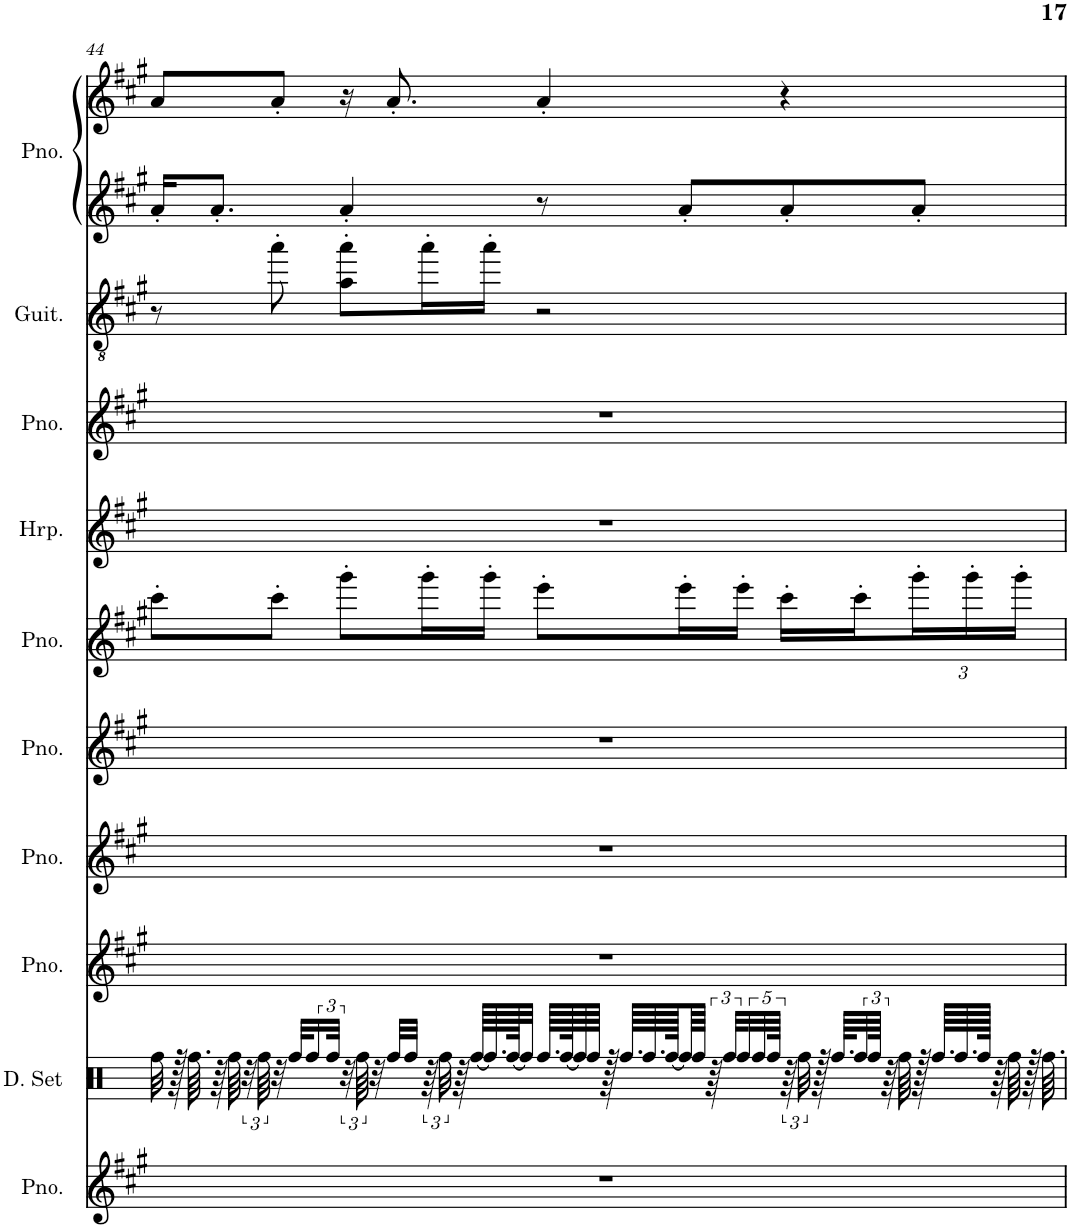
**kern	**kern	**kern	**kern	**kern	**kern	**kern	**kern	**kern	**kern	**kern
*part10	*part9	*part8	*part7	*part6	*part5	*part4	*part3	*part2	*part1	*part1
*staff11	*staff10	*staff9	*staff8	*staff7	*staff6	*staff5	*staff4	*staff3	*staff2	*staff1
*I"Piano	*I"Drumset	*I"Piano	*I"Piano	*I"Piano	*I"Piano	*I"Harp	*I"Piano	*I"Classical Guitar	*I"Piano	*
*I'Pno.	*I'D. Set	*I'Pno.	*I'Pno.	*I'Pno.	*I'Pno.	*I'Hrp.	*I'Pno.	*I'Guit.	*I'Pno.	*
!!LO:PB:g=z
*clefG2	*clefX	*clefG2	*clefG2	*clefG2	*clefG2	*clefG2	*clefG2	*clefGv2	*clefG2	*clefG2
*k[f#c#g#]	*k[]	*k[f#c#g#]	*k[f#c#g#]	*k[f#c#g#]	*k[f#c#g#]	*k[f#c#g#]	*k[f#c#g#]	*k[f#c#g#]	*k[f#c#g#]	*k[f#c#g#]
*M4/4	*M4/4	*M4/4	*M4/4	*M4/4	*M4/4	*M4/4	*M4/4	*M4/4	*M4/4	*M4/4
=44	=44	=44	=44	=44	=44	=44	=44	=44	=44	=44
1r	32Rff\	1r	1r	1r	8ccc#'\L	1r	1r	8r	16a'/KL	8a/L
.	128r	.	.	.	.	.	.	.	.	.
.	64.Rff\	.	.	.	.	.	.	.	.	.
.	64r	.	.	.	.	.	.	.	8.a'/J	.
.	64Rff\	.	.	.	.	.	.	.	.	.
.	48r	.	.	.	.	.	.	.	.	.
.	96Rff\	.	.	.	.	.	.	.	.	.
.	32r	.	.	.	8ccc#'\J	.	.	8aa'\	.	8a'/J
.	32Rff/KLL	.	.	.	.	.	.	.	.	.
.	24Rff/	.	.	.	.	.	.	.	.	.
.	48Rff/JJk	.	.	.	.	.	.	.	.	.
.	48r	.	.	.	8ggg#'\L	.	.	8a\' 8aa\'L	4a'/	16r
.	96Rff\	.	.	.	.	.	.	.	.	.
.	32r	.	.	.	.	.	.	.	.	.
.	32Rff/LLL	.	.	.	.	.	.	.	.	8.a'/
.	32Rff/JJJ	.	.	.	.	.	.	.	.	.
.	96r	.	.	.	16ggg#'\L	.	.	16aa'\L	.	.
.	48Rff\	.	.	.	.	.	.	.	.	.
.	64r	.	.	.	.	.	.	.	.	.
.	[64Rff/LLLL	.	.	.	.	.	.	.	.	.
.	64.Rff/]	.	.	.	16ggg#'\JJ	.	.	16aa'\JJ	.	.
.	[128Rff/JK	.	.	.	.	.	.	.	.	.
.	32Rff/JJJ]	.	.	.	.	.	.	.	.	.
.	64.Rff/LLLL	.	.	.	8eee'\L	.	.	2r	8r	4a'/
.	[128Rff/K	.	.	.	.	.	.	.	.	.
.	64Rff/]	.	.	.	.	.	.	.	.	.
.	64Rff/JJJJ	.	.	.	.	.	.	.	.	.
.	128r	.	.	.	.	.	.	.	.	.
.	64.Rff/LLLL	.	.	.	.	.	.	.	.	.
.	64.Rff/	.	.	.	.	.	.	.	.	.
.	[128Rff/K	.	.	.	.	.	.	.	.	.
.	64Rff/]	.	.	.	16eee'\L	.	.	.	8a'/L	.
.	64Rff/JJJJ	.	.	.	.	.	.	.	.	.
.	96r	.	.	.	.	.	.	.	.	.
.	48Rff/LLL	.	.	.	.	.	.	.	.	.
.	40Rff/	.	.	.	16eee'\JJ	.	.	.	.	.
.	40Rff/	.	.	.	.	.	.	.	.	.
.	80Rff/JJJk	.	.	.	.	.	.	.	.	.
.	96r	.	.	.	16ccc#'\LL	.	.	.	8a'/	4r
.	48Rff\	.	.	.	.	.	.	.	.	.
.	128r	.	.	.	.	.	.	.	.	.
.	64.Rff/KLLL	.	.	.	.	.	.	.	.	.
.	48Rff/	.	.	.	16ccc#'\	.	.	.	.	.
.	96Rff/JJJk	.	.	.	.	.	.	.	.	.
.	64r	.	.	.	.	.	.	.	.	.
.	64Rff\	.	.	.	.	.	.	.	.	.
*	*	*	*	*	*Xbrackettup	*	*	*	*	*
.	128r	.	.	.	24ggg#'\	.	.	.	8a'/J	.
.	64.Rff/LLLL	.	.	.	.	.	.	.	.	.
.	64.Rff/	.	.	.	.	.	.	.	.	.
.	.	.	.	.	24ggg#'\	.	.	.	.	.
.	128Rff/JJJJk	.	.	.	.	.	.	.	.	.
.	64r	.	.	.	.	.	.	.	.	.
.	64Rff\	.	.	.	.	.	.	.	.	.
.	.	.	.	.	24ggg#'\JJ	.	.	.	.	.
.	128r	.	.	.	.	.	.	.	.	.
.	64.Rff\	.	.	.	.	.	.	.	.	.
=	=	=	=	=	=	=	=	=	=	=
*-	*-	*-	*-	*-	*-	*-	*-	*-	*-	*-
